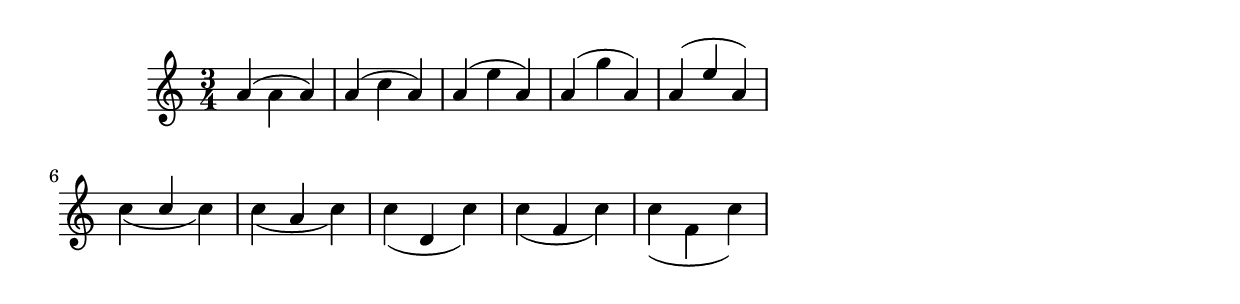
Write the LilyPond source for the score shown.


\version "2.16.0"
\header{
  texidoc="
Slurs should look nice and symmetric.  The curvature may increase
only to avoid noteheads, and as little as possible.  Slurs never
run through noteheads or stems.
"
}

\layout{
  line-width = 120.\mm
}

\relative c''{
  \time 3/4
  \slurUp
  \stemNeutral a ( \stemDown a \stemNeutral  a) a( c  a) a( e'  a,) a( g'  a,)
  \stemUp a( e'  a,)
  \break
  \slurDown
  \stemNeutral c ( \stemUp c \stemNeutral  c) c ( a  c) c( d,  c') c( f,  c')
  \stemDown c( f,  c')
}
